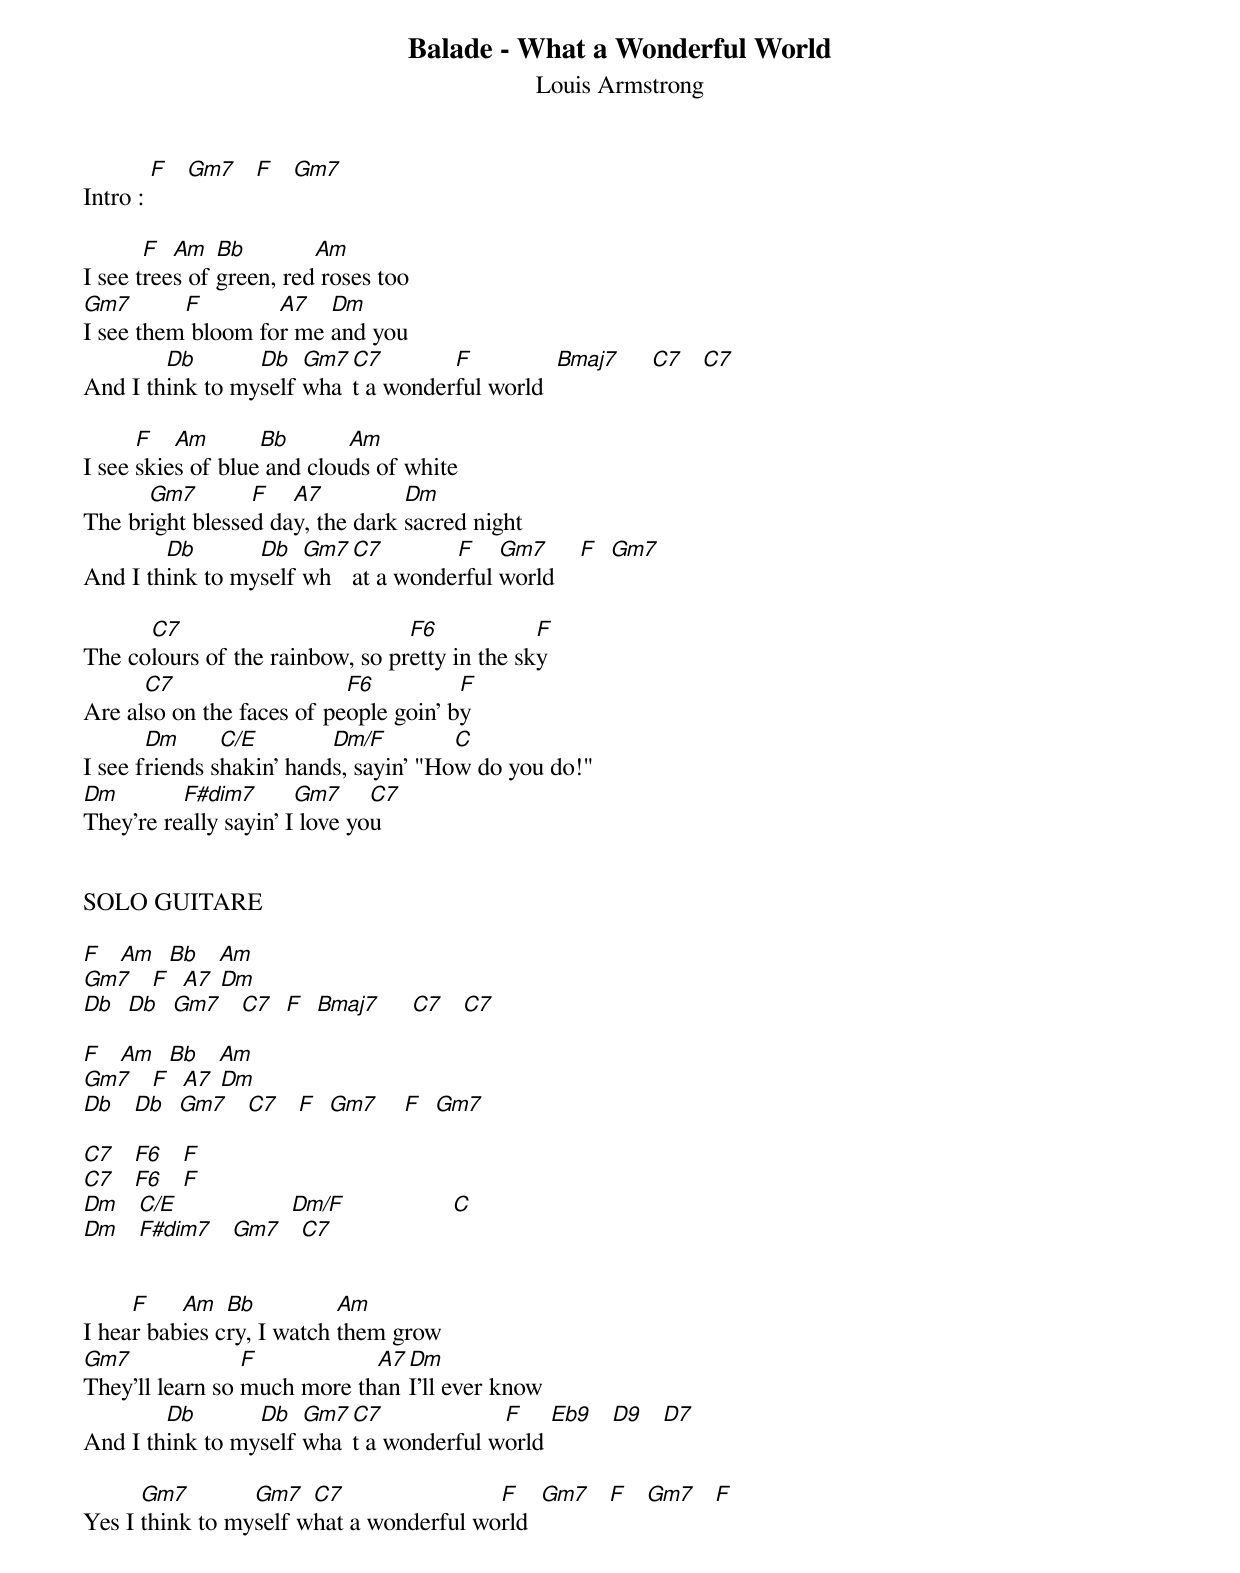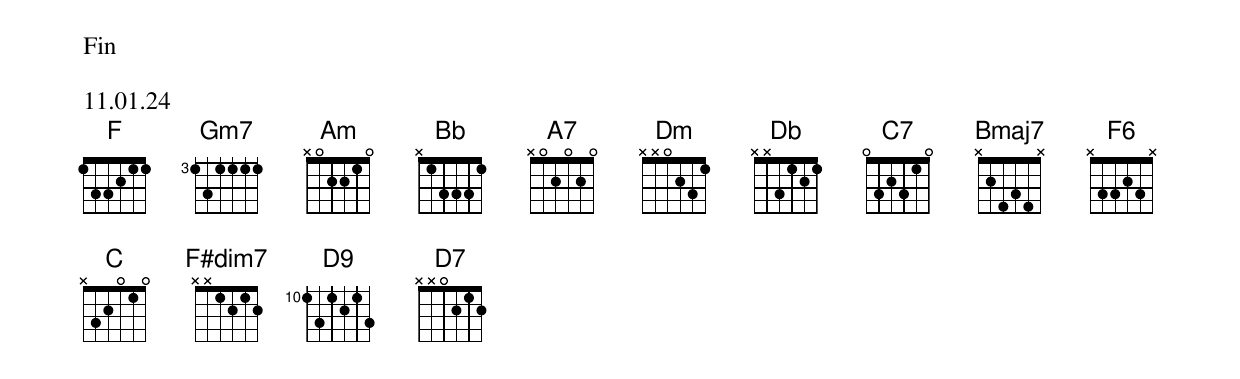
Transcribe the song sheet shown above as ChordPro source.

{t:Balade - What a Wonderful World}
{st: Louis Armstrong}
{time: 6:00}
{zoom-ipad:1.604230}

Intro : [F]   [Gm7]   [F]   [Gm7]

I see t[F]ree[Am]s of [Bb]green, red[Am] roses too
[Gm7]I see them[F] bloom fo[A7]r me [Dm]and you
And I th[Db]ink to my[Db]self [Gm7]wha[C7]t a wonder[F]ful world  [Bmaj7]     [C7]   [C7]

I see [F]skie[Am]s of blue[Bb] and clou[Am]ds of white
The br[Gm7]ight blesse[F]d da[A7]y, the dark [Dm]sacred night
And I th[Db]ink to my[Db]self [Gm7]wh[C7]at a wonde[F]rful [Gm7]world    [F]  [Gm7]

The co[C7]lours of the rainbow, so pr[F6]etty in the sk[F]y
Are al[C7]so on the faces of pe[F6]ople goin' b[F]y
I see f[Dm]riends s[C/E]hakin' hand[Dm/F]s, sayin' "Ho[C]w do you do!"
[Dm]They're re[F#dim7]ally sayin' I[Gm7] love yo[C7]u


SOLO GUITARE

[F]   [Am]  [Bb]   [Am]
[Gm7]   [F]  [A7] [Dm]
[Db]  [Db]  [Gm7]   [C7]  [F]  [Bmaj7]     [C7]   [C7]

[F]   [Am]  [Bb]   [Am]
[Gm7]   [F]  [A7] [Dm]
[Db]   [Db]  [Gm7]   [C7]   [F]  [Gm7]    [F]  [Gm7]

[C7]   [F6]   [F]
[C7]   [F6]   [F]
[Dm]   [C/E]                  [Dm/F]                 [C]
[Dm]   [F#dim7]   [Gm7]   [C7]


I hea[F]r bab[Am]ies c[Bb]ry, I watch [Am]them grow
[Gm7]They'll learn so [F]much more th[A7]an [Dm]I'll ever know
And I th[Db]ink to my[Db]self [Gm7]wha[C7]t a wonderful w[F]orld [Eb9]   [D9]   [D7]

Yes I [Gm7]think to my[Gm7]self w[C7]hat a wonderful wo[F]rld  [Gm7]   [F]   [Gm7]   [F]







Fin

11.01.24
